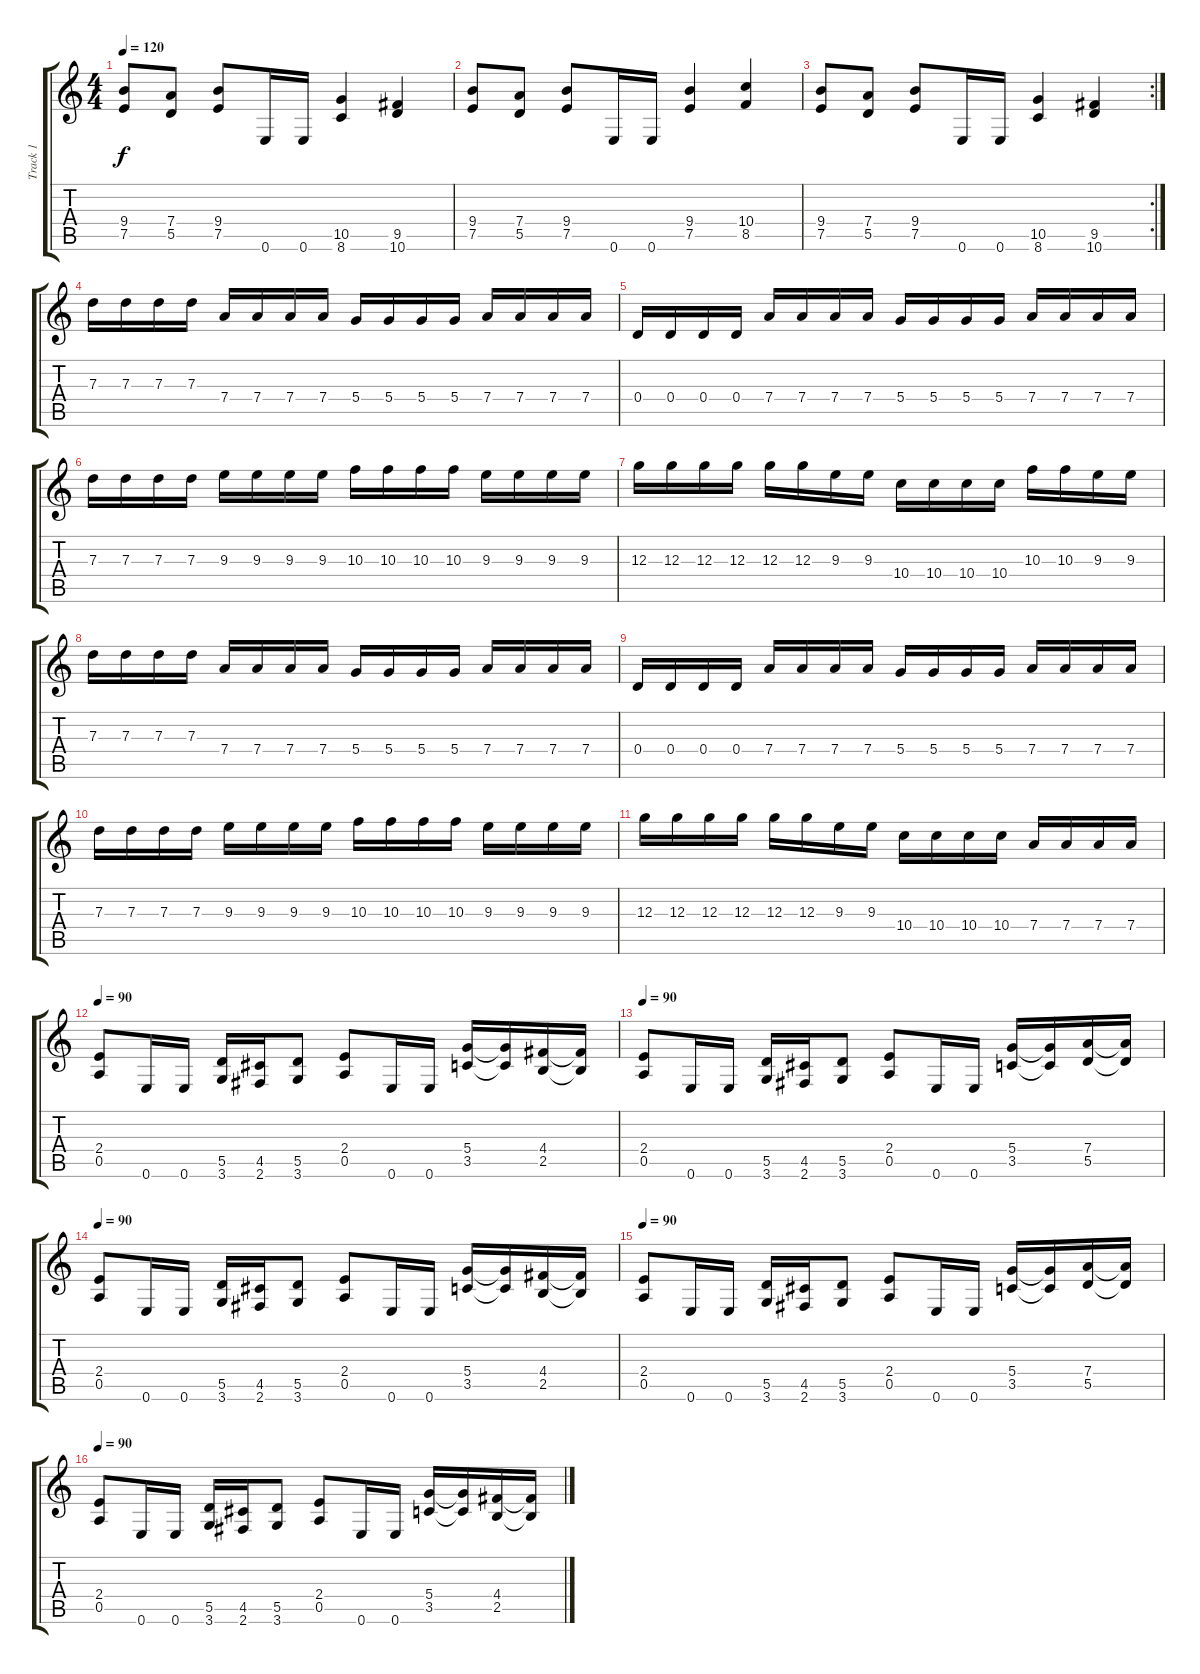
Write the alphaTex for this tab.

\track ("Track 1" "Track 1") {instrument distortionguitar}
\staff {score tabs}
\tuning (E4 B3 G3 D3 A2 E2) {hide}
\ts (4 4)
\tempo 120
\clef g2
\ks c
(9.4 7.5).8{dy f} (7.4 5.5).8 (9.4 7.5).8 0.6.16 0.6.16 (10.5 8.6).4 (9.5 10.6).4 |
(9.4 7.5).8 (7.4 5.5).8 (9.4 7.5).8 0.6.16 0.6.16 (9.4 7.5).4 (10.4 8.5).4 |
\rc 2
(9.4 7.5).8 (7.4 5.5).8 (9.4 7.5).8 0.6.16 0.6.16 (10.5 8.6).4 (9.5 10.6).4 |
7.3.16 7.3.16 7.3.16 7.3.16 7.4.16 7.4.16 7.4.16 7.4.16 5.4.16 5.4.16 5.4.16 5.4.16 7.4.16 7.4.16 7.4.16 7.4.16 |
0.4.16 0.4.16 0.4.16 0.4.16 7.4.16 7.4.16 7.4.16 7.4.16 5.4.16 5.4.16 5.4.16 5.4.16 7.4.16 7.4.16 7.4.16 7.4.16 |
7.3.16 7.3.16 7.3.16 7.3.16 9.3.16 9.3.16 9.3.16 9.3.16 10.3.16 10.3.16 10.3.16 10.3.16 9.3.16 9.3.16 9.3.16 9.3.16 |
12.3.16 12.3.16 12.3.16 12.3.16 12.3.16 12.3.16 9.3.16 9.3.16 10.4.16 10.4.16 10.4.16 10.4.16 10.3.16 10.3.16 9.3.16 9.3.16 |
7.3.16 7.3.16 7.3.16 7.3.16 7.4.16 7.4.16 7.4.16 7.4.16 5.4.16 5.4.16 5.4.16 5.4.16 7.4.16 7.4.16 7.4.16 7.4.16 |
0.4.16 0.4.16 0.4.16 0.4.16 7.4.16 7.4.16 7.4.16 7.4.16 5.4.16 5.4.16 5.4.16 5.4.16 7.4.16 7.4.16 7.4.16 7.4.16 |
7.3.16 7.3.16 7.3.16 7.3.16 9.3.16 9.3.16 9.3.16 9.3.16 10.3.16 10.3.16 10.3.16 10.3.16 9.3.16 9.3.16 9.3.16 9.3.16 |
12.3.16 12.3.16 12.3.16 12.3.16 12.3.16 12.3.16 9.3.16 9.3.16 10.4.16 10.4.16 10.4.16 10.4.16 7.4.16 7.4.16 7.4.16 7.4.16 |
\tempo 90
(2.4 0.5).8 0.6.16 0.6.16 (5.5 3.6).16 (4.5 2.6).16 (5.5 3.6).8 (2.4 0.5).8 0.6.16 0.6.16 (5.4 3.5).16 (5.4{t} 3.5{t}).16 (4.4 2.5).16 (4.4{t} 2.5{t}).16 |
\tempo 90
(2.4 0.5).8 0.6.16 0.6.16 (5.5 3.6).16 (4.5 2.6).16 (5.5 3.6).8 (2.4 0.5).8 0.6.16 0.6.16 (5.4 3.5).16 (5.4{t} 3.5{t}).16 (7.4 5.5).16 (7.4{t} 5.5{t}).16 |
\tempo 90
(2.4 0.5).8 0.6.16 0.6.16 (5.5 3.6).16 (4.5 2.6).16 (5.5 3.6).8 (2.4 0.5).8 0.6.16 0.6.16 (5.4 3.5).16 (5.4{t} 3.5{t}).16 (4.4 2.5).16 (4.4{t} 2.5{t}).16 |
\tempo 90
(2.4 0.5).8 0.6.16 0.6.16 (5.5 3.6).16 (4.5 2.6).16 (5.5 3.6).8 (2.4 0.5).8 0.6.16 0.6.16 (5.4 3.5).16 (5.4{t} 3.5{t}).16 (7.4 5.5).16 (7.4{t} 5.5{t}).16 |
\tempo 90
(2.4 0.5).8 0.6.16 0.6.16 (5.5 3.6).16 (4.5 2.6).16 (5.5 3.6).8 (2.4 0.5).8 0.6.16 0.6.16 (5.4 3.5).16 (5.4{t} 3.5{t}).16 (4.4 2.5).16 (4.4{t} 2.5{t}).16
